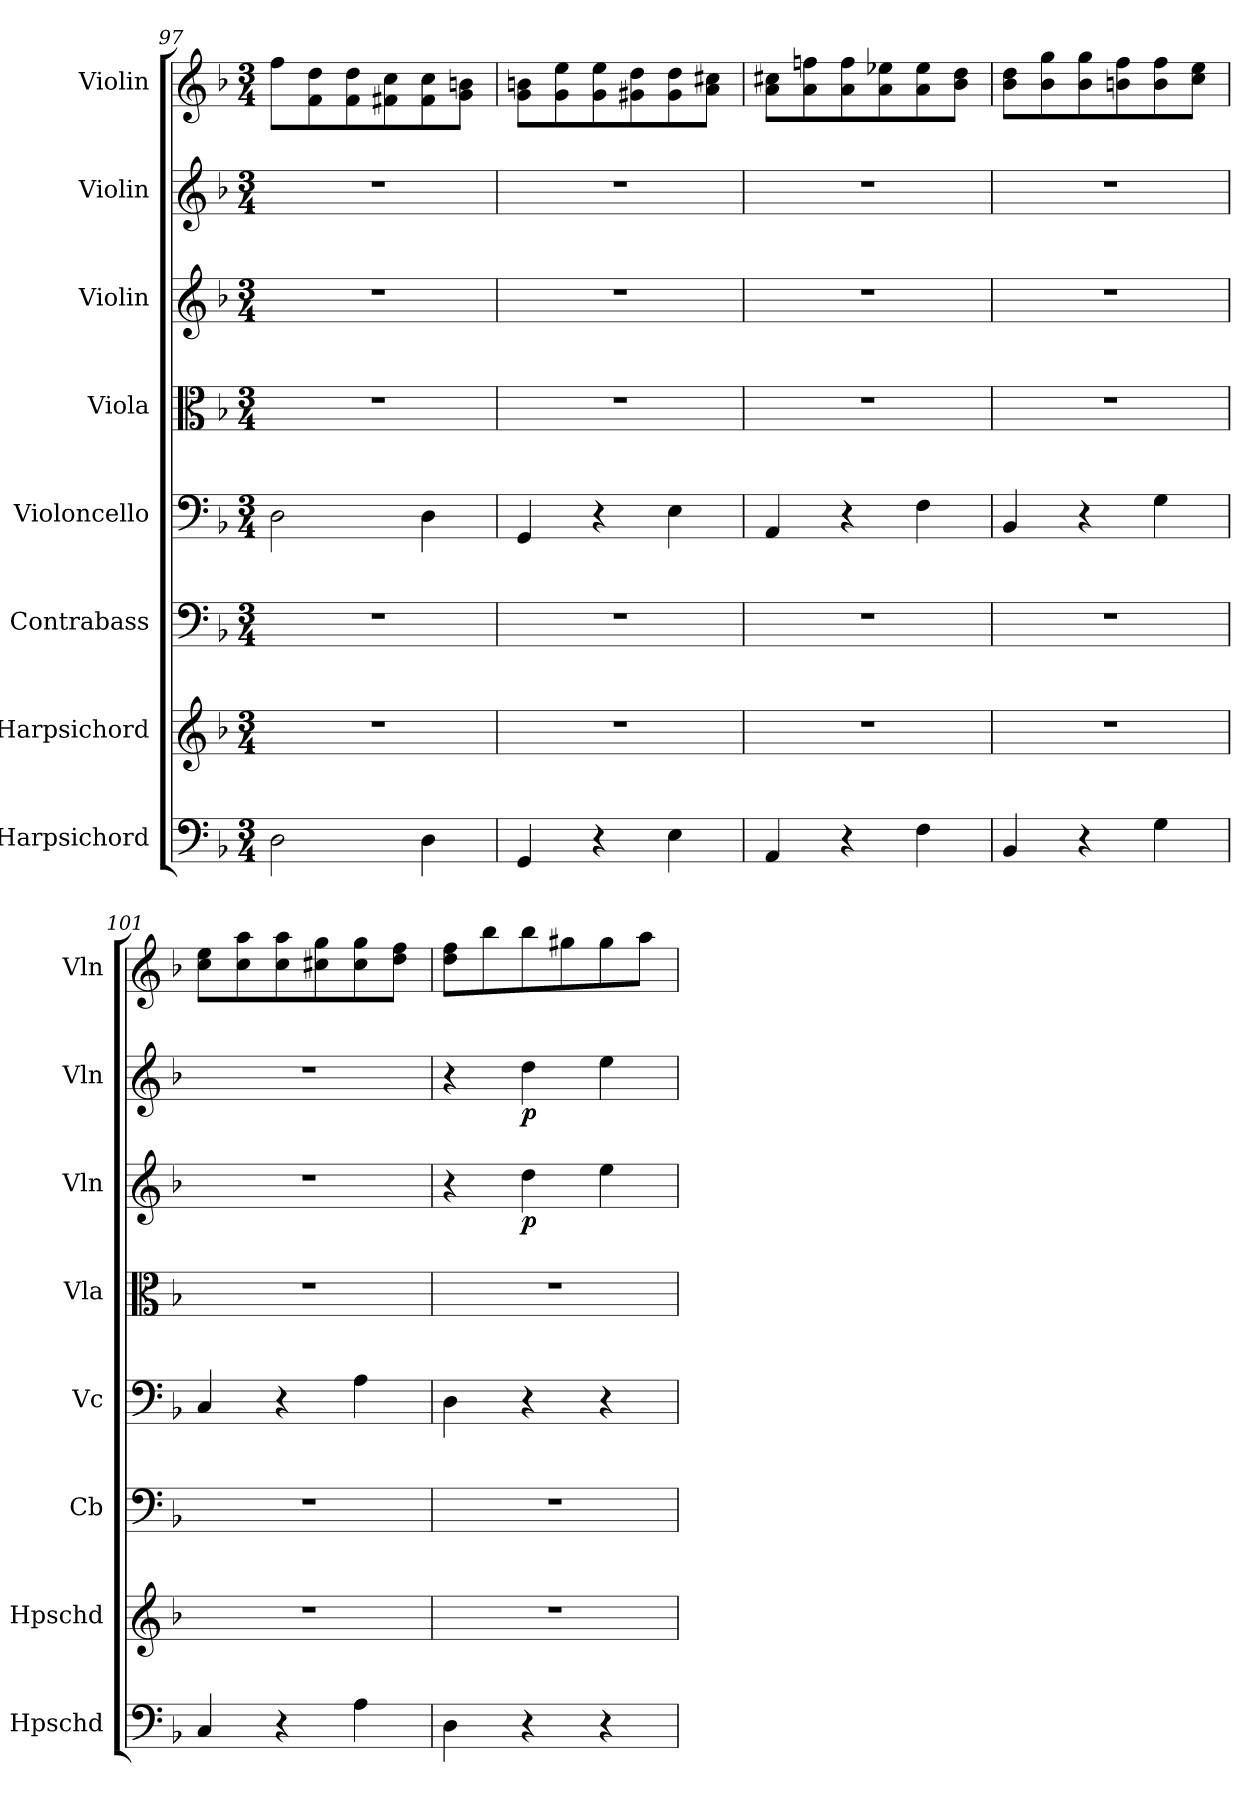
**kern	**kern	**kern	**kern	**kern	**kern	**dynam	**kern	**dynam	**kern
*part8	*part7	*part6	*part5	*part4	*part3	*part3	*part2	*part2	*part1
*staff8	*staff7	*staff6	*staff5	*staff4	*staff3	*staff3	*staff2	*staff2	*staff1
*I"Harpsichord	*I"Harpsichord	*I"Contrabass	*I"Violoncello	*I"Viola	*I"Violin	*	*I"Violin	*	*I"Violin
*I'Hpschd	*I'Hpschd	*I'Cb	*I'Vc	*I'Vla	*I'Vln	*	*I'Vln	*	*I'Vln
*clefF4	*clefG2	*clefF4	*clefF4	*clefC3	*clefG2	*	*clefG2	*	*clefG2
*k[b-]	*k[b-]	*k[b-]	*k[b-]	*k[b-]	*k[b-]	*	*k[b-]	*	*k[b-]
*M3/4	*M3/4	*M3/4	*M3/4	*M3/4	*M3/4	*	*M3/4	*	*M3/4
=97	=97	=97	=97	=97	=97	=97	=97	=97	=97
2D\	2.r	2.r	2D\	2.r	2.r	.	2.r	.	8ff\L
.	.	.	.	.	.	.	.	.	8f\ 8dd\
.	.	.	.	.	.	.	.	.	8f\ 8dd\
.	.	.	.	.	.	.	.	.	8f#X\ 8cc\
4D\	.	.	4D\	.	.	.	.	.	8f#\ 8cc\
.	.	.	.	.	.	.	.	.	8g\ 8bn\J
=98	=98	=98	=98	=98	=98	=98	=98	=98	=98
4GG/	2.r	2.r	4GG/	2.r	2.r	.	2.r	.	8g\ 8bn\L
.	.	.	.	.	.	.	.	.	8g\ 8ee\
4r	.	.	4r	.	.	.	.	.	8g\ 8ee\
.	.	.	.	.	.	.	.	.	8g#X\ 8dd\
4E\	.	.	4E\	.	.	.	.	.	8g#\ 8dd\
.	.	.	.	.	.	.	.	.	8a\ 8cc#X\J
=99	=99	=99	=99	=99	=99	=99	=99	=99	=99
4AA/	2.r	2.r	4AA/	2.r	2.r	.	2.r	.	8a\ 8cc#X\L
.	.	.	.	.	.	.	.	.	8a\ 8ffn\
4r	.	.	4r	.	.	.	.	.	8a\ 8ff\
.	.	.	.	.	.	.	.	.	8a\ 8ee-X\
4F\	.	.	4F\	.	.	.	.	.	8a\ 8ee-\
.	.	.	.	.	.	.	.	.	8b-\ 8dd\J
=100	=100	=100	=100	=100	=100	=100	=100	=100	=100
4BB-/	2.r	2.r	4BB-/	2.r	2.r	.	2.r	.	8b-\ 8dd\L
.	.	.	.	.	.	.	.	.	8b-\ 8gg\
4r	.	.	4r	.	.	.	.	.	8b-\ 8gg\
.	.	.	.	.	.	.	.	.	8bn\ 8ff\
4G\	.	.	4G\	.	.	.	.	.	8b\ 8ff\
.	.	.	.	.	.	.	.	.	8cc\ 8ee\J
=101	=101	=101	=101	=101	=101	=101	=101	=101	=101
4C/	2.r	2.r	4C/	2.r	2.r	.	2.r	.	8cc\ 8ee\L
.	.	.	.	.	.	.	.	.	8cc\ 8aa\
4r	.	.	4r	.	.	.	.	.	8cc\ 8aa\
.	.	.	.	.	.	.	.	.	8cc#X\ 8gg\
4A\	.	.	4A\	.	.	.	.	.	8cc#\ 8gg\
.	.	.	.	.	.	.	.	.	8dd\ 8ff\J
=102	=102	=102	=102	=102	=102	=102	=102	=102	=102
4D\	2.r	2.r	4D\	2.r	4r	.	4r	.	8dd\ 8ff\L
.	.	.	.	.	.	.	.	.	8bb-\
4r	.	.	4r	.	4dd\	p	4dd\	p	8bb-\
.	.	.	.	.	.	.	.	.	8gg#X\
4r	.	.	4r	.	4ee\	.	4ee\	.	8gg#\
.	.	.	.	.	.	.	.	.	8aa\J
=	=	=	=	=	=	=	=	=	=
*-	*-	*-	*-	*-	*-	*-	*-	*-	*-
